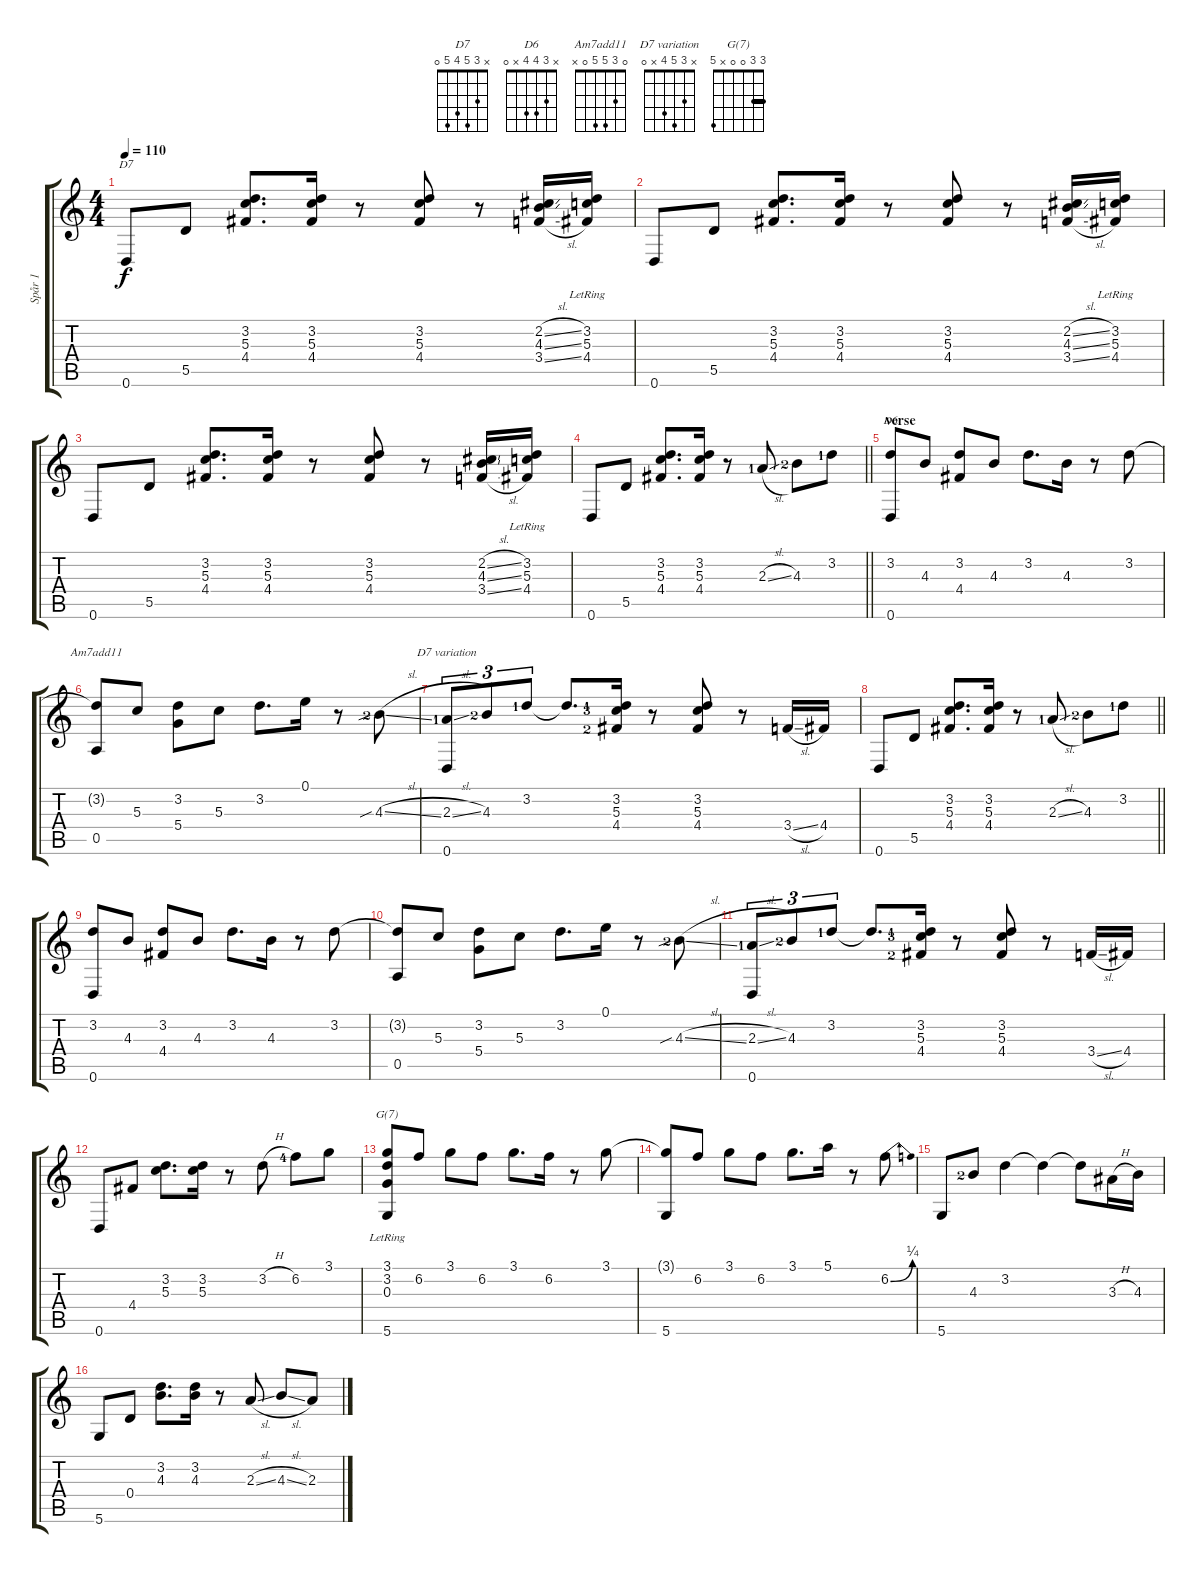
\track ("Spår 1" "Spår 1") {instrument acousticguitarsteel}
\staff {score tabs}
\tuning (E4 B3 G3 D3 A2 D2) {hide}
\chord ("D7" x 3 5 4 5 0)
\chord ("D6" x 3 4 4 x 0)
\chord ("Am7add11" 0 3 5 5 0 x)
\chord ("D7 variation" x 3 5 4 x 0)
\chord ("G(7)" 3 3 0 0 x 5) {barre 3}
\ts (4 4)
\tempo 110
\clef g2
\ks c
0.6.8{ch "D7" dy f instrument acousticguitarsteel} 5.5.8 (3.2 5.3 4.4).8{d} (3.2 5.3 4.4).16 r.8 (3.2 5.3 4.4).8 r.8 (2.2{sl} 4.3{sl} 3.4{sl}).16 (3.2{lr} 5.3 4.4).16 |
0.6.8 5.5.8 (3.2 5.3 4.4).8{d} (3.2 5.3 4.4).16 r.8 (3.2 5.3 4.4).8 r.8 (2.2{sl} 4.3{sl} 3.4{sl}).16 (3.2{lr} 5.3 4.4).16 |
0.6.8 5.5.8 (3.2 5.3 4.4).8{d} (3.2 5.3 4.4).16 r.8 (3.2 5.3 4.4).8 r.8 (2.2{sl} 4.3{sl} 3.4{sl}).16 (3.2{lr} 5.3 4.4).16 |
\barLineRight lightlight
0.6.8 5.5.8 (3.2 5.3 4.4).8{d} (3.2 5.3 4.4).16 r.8 2.3{sl lf 2}.8 4.3{lf 3}.8 3.2{lf 2}.8 |
\section ("" "verse")
(3.2 0.6).8{ch "D6"} 4.3.8 (3.2 4.4).8 4.3.8 3.2.8{d} 4.3.16 r.8 3.2.8 |
(3.2{t} 0.5).8{ch "Am7add11"} 5.3.8 (3.2 5.4).8 5.3.8 3.2.8{d} 0.1.16 r.8 4.3{sib sl lf 3}.8 |
(2.3{sl lf 2} 0.6).8{tu (3 2) ch "D7 variation"} 4.3{lf 3}.8{tu (3 2)} 3.2{lf 2}.8{tu (3 2)} 3.2{t}.8{d} (3.2{lf 2} 5.3{lf 4} 4.4{lf 3}).16 r.8 (3.2 5.3 4.4).8 r.8 3.4{sl}.16 4.4.16 |
\barLineRight lightlight
0.6.8 5.5.8 (3.2 5.3 4.4).8{d} (3.2 5.3 4.4).16 r.8 2.3{sl lf 2}.8 4.3{lf 3}.8 3.2{lf 2}.8 |
(3.2 0.6).8 4.3.8 (3.2 4.4).8 4.3.8 3.2.8{d} 4.3.16 r.8 3.2.8 |
(3.2{t} 0.5).8 5.3.8 (3.2 5.4).8 5.3.8 3.2.8{d} 0.1.16 r.8 4.3{sib sl lf 3}.8 |
(2.3{sl lf 2} 0.6).8{tu (3 2)} 4.3{lf 3}.8{tu (3 2)} 3.2{lf 2}.8{tu (3 2)} 3.2{t}.8{d} (3.2{lf 2} 5.3{lf 4} 4.4{lf 3}).16 r.8 (3.2 5.3 4.4).8 r.8 3.4{sl}.16 4.4.16 |
0.6.8 4.4.8 (3.2 5.3).8{d} (3.2 5.3).16 r.8 3.2{h}.8 6.2{lf 5}.8 3.1.8 |
(3.1{lr} 3.2 0.3 5.6).8{ch "G(7)"} 6.2.8 3.1.8 6.2.8 3.1.8{d} 6.2.16 r.8 3.1.8 |
(3.1{t} 5.6).8 6.2.8 3.1.8 6.2.8 3.1.8{d} 5.1.16 r.8 6.2{be (bend 0 0 60 1)}.8 |
5.6.8 4.3{lf 3}.8 3.2.4 3.2{t}.4 3.2{t}.8 3.3{h}.16 4.3.16 |
5.6.8 0.4.8 (3.2 4.3).8{d} (3.2 4.3).16 r.8 2.3{sl}.8 4.3{sl}.8 2.3.8
